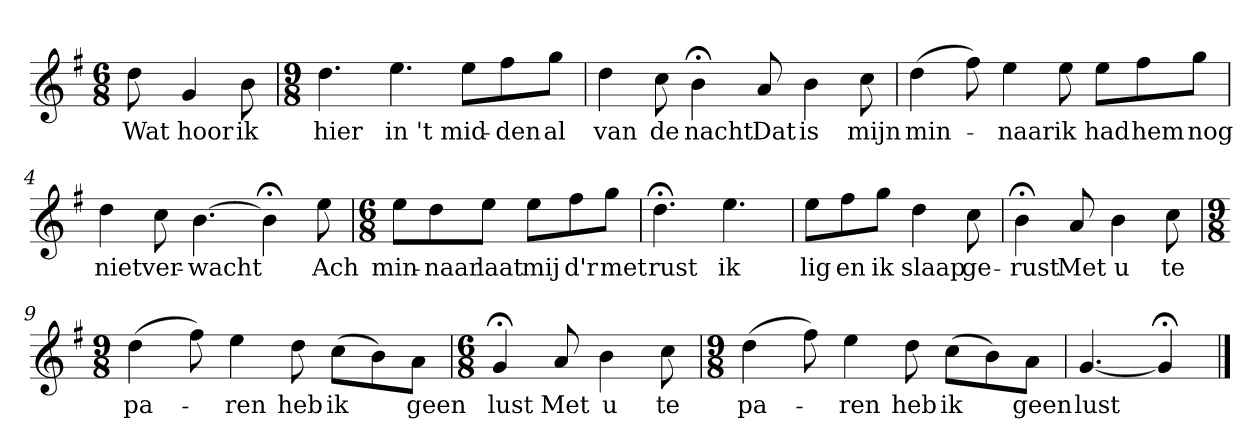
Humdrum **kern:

**kern	**text
*part1	*part1
*staff1	*staff1
*k[f#]	*
*G:	*
*M6/8	*
*MM120	*
=	=
8dd	Wat
4g	hoor
8b	ik
=1	=1
*M9/8	*
4.dd	hier
4.ee	in 't
8eeL	mid-
8ff#	-den
8ggJ	al
=2	=2
4dd	van
8cc	de
4b;<	nacht
8a	Dat
4b	is
8cc	mijn
=3	=3
(4dd	min-
8ff#)	.
4ee	-naar
8ee	ik
8eeL	had
8ff#	hem
8ggJ	nog
=4	=4
4dd	niet
8cc	ver-
[4.b	-wacht
4b;<]	.
8ee	Ach
=5	=5
*M6/8	*
8eeL	min-
8dd	-naar
8eeJ	laat
8eeL	mij
8ff#	d'r
8ggJ	met
=6	=6
4.dd;<	rust
4.ee	ik
=7	=7
8eeL	lig
8ff#	en
8ggJ	ik
4dd	slaap
8cc	ge-
=8	=8
4b;<	-rust
8a	Met
4b	u
8cc	te
=9	=9
*M9/8	*
(4dd	pa-
8ff#)	.
4ee	-ren
8dd	heb
(8ccL	ik
8b)	.
8aJ	geen
=10	=10
*M6/8	*
4g;<	lust
8a	Met
4b	u
8cc	te
=11	=11
*M9/8	*
(4dd	pa-
8ff#)	.
4ee	-ren
8dd	heb
(8ccL	ik
8b)	.
8aJ	geen
=12	=12
[4.g	lust
4g;<]	.
==	==
*-	*-
